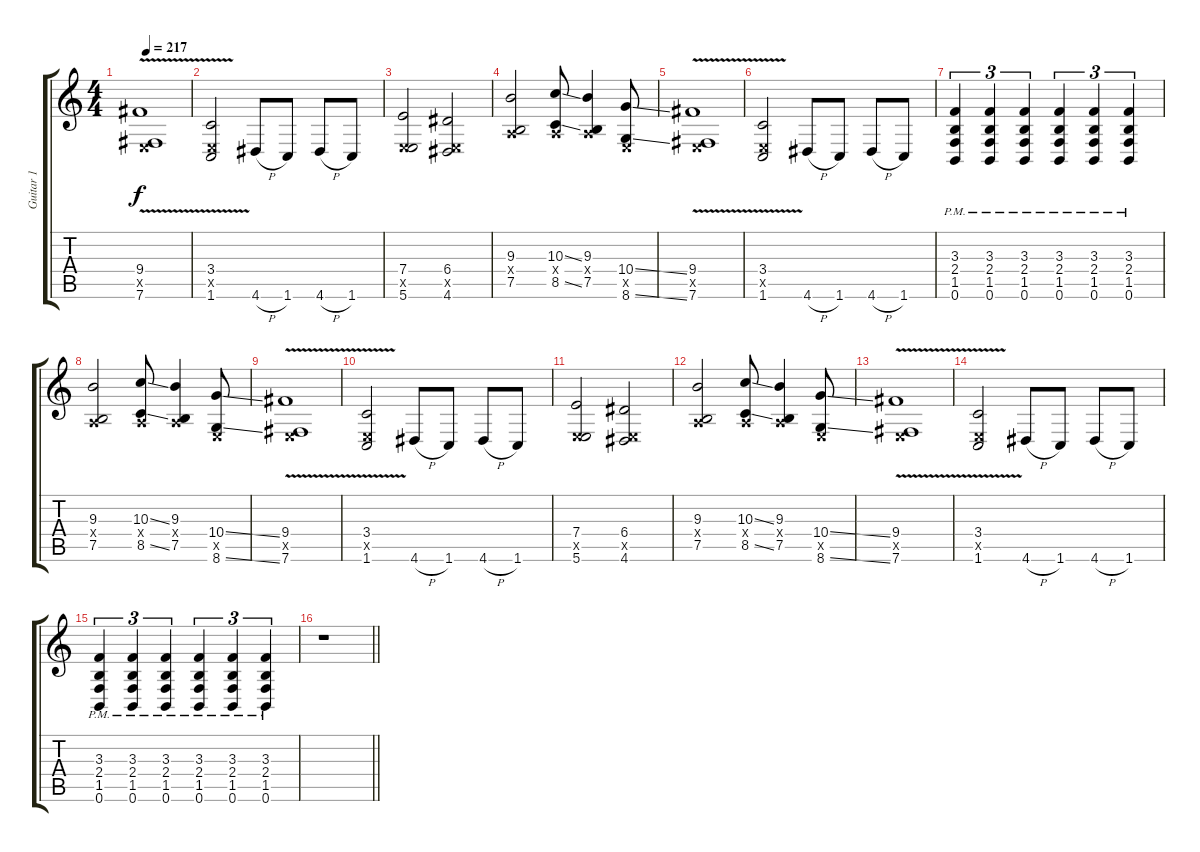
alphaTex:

\track ("Guitar 1" "Guitar 1") {instrument distortionguitar}
\staff {score tabs}
\tuning (B3 Gb3 D3 A2 E2 B1) {hide}
\ts (4 4)
\tempo 217
\clef g2
\ks c
(9.4 0.5{x} 7.6{v}).1{dy f} |
(3.4{v} 0.5{x} 1.6{v}).2 4.6{h}.8 1.6.8 4.6{h}.8 1.6.8 |
(7.4 0.5{x} 5.6).2 (6.4 0.5{x} 4.6).2 |
(9.3 0.4{x} 7.5).2 (10.3{ss} 0.4{x} 8.5{ss}).8 (9.3 0.4{x} 7.5).4 (10.4{ss} 0.5{x} 8.6{ss}).8 |
(9.4 0.5{x} 7.6{v}).1 |
(3.4{v} 0.5{x} 1.6{v}).2 4.6{h}.8 1.6.8 4.6{h}.8 1.6.8 |
(3.3{pm} 2.4{pm} 1.5{pm} 0.6{pm}).4{tu (3 2)} (3.3{pm} 2.4{pm} 1.5{pm} 0.6{pm}).4{tu (3 2)} (3.3{pm} 2.4{pm} 1.5{pm} 0.6{pm}).4{tu (3 2)} (3.3{pm} 2.4{pm} 1.5{pm} 0.6{pm}).4{tu (3 2)} (3.3{pm} 2.4{pm} 1.5{pm} 0.6{pm}).4{tu (3 2)} (3.3{pm} 2.4{pm} 1.5{pm} 0.6{pm}).4{tu (3 2)} |
(9.3 0.4{x} 7.5).2 (10.3{ss} 0.4{x} 8.5{ss}).8 (9.3 0.4{x} 7.5).4 (10.4{ss} 0.5{x} 8.6{ss}).8 |
(9.4 0.5{x} 7.6{v}).1 |
(3.4{v} 0.5{x} 1.6{v}).2 4.6{h}.8 1.6.8 4.6{h}.8 1.6.8 |
(7.4 0.5{x} 5.6).2 (6.4 0.5{x} 4.6).2 |
(9.3 0.4{x} 7.5).2 (10.3{ss} 0.4{x} 8.5{ss}).8 (9.3 0.4{x} 7.5).4 (10.4{ss} 0.5{x} 8.6{ss}).8 |
(9.4 0.5{x} 7.6{v}).1 |
(3.4{v} 0.5{x} 1.6{v}).2 4.6{h}.8 1.6.8 4.6{h}.8 1.6.8 |
(3.3{pm} 2.4{pm} 1.5{pm} 0.6{pm}).4{tu (3 2)} (3.3{pm} 2.4{pm} 1.5{pm} 0.6{pm}).4{tu (3 2)} (3.3{pm} 2.4{pm} 1.5{pm} 0.6{pm}).4{tu (3 2)} (3.3{pm} 2.4{pm} 1.5{pm} 0.6{pm}).4{tu (3 2)} (3.3{pm} 2.4{pm} 1.5{pm} 0.6{pm}).4{tu (3 2)} (3.3{pm} 2.4{pm} 1.5{pm} 0.6{pm}).4{tu (3 2)} |
\barLineRight lightlight
r.1
